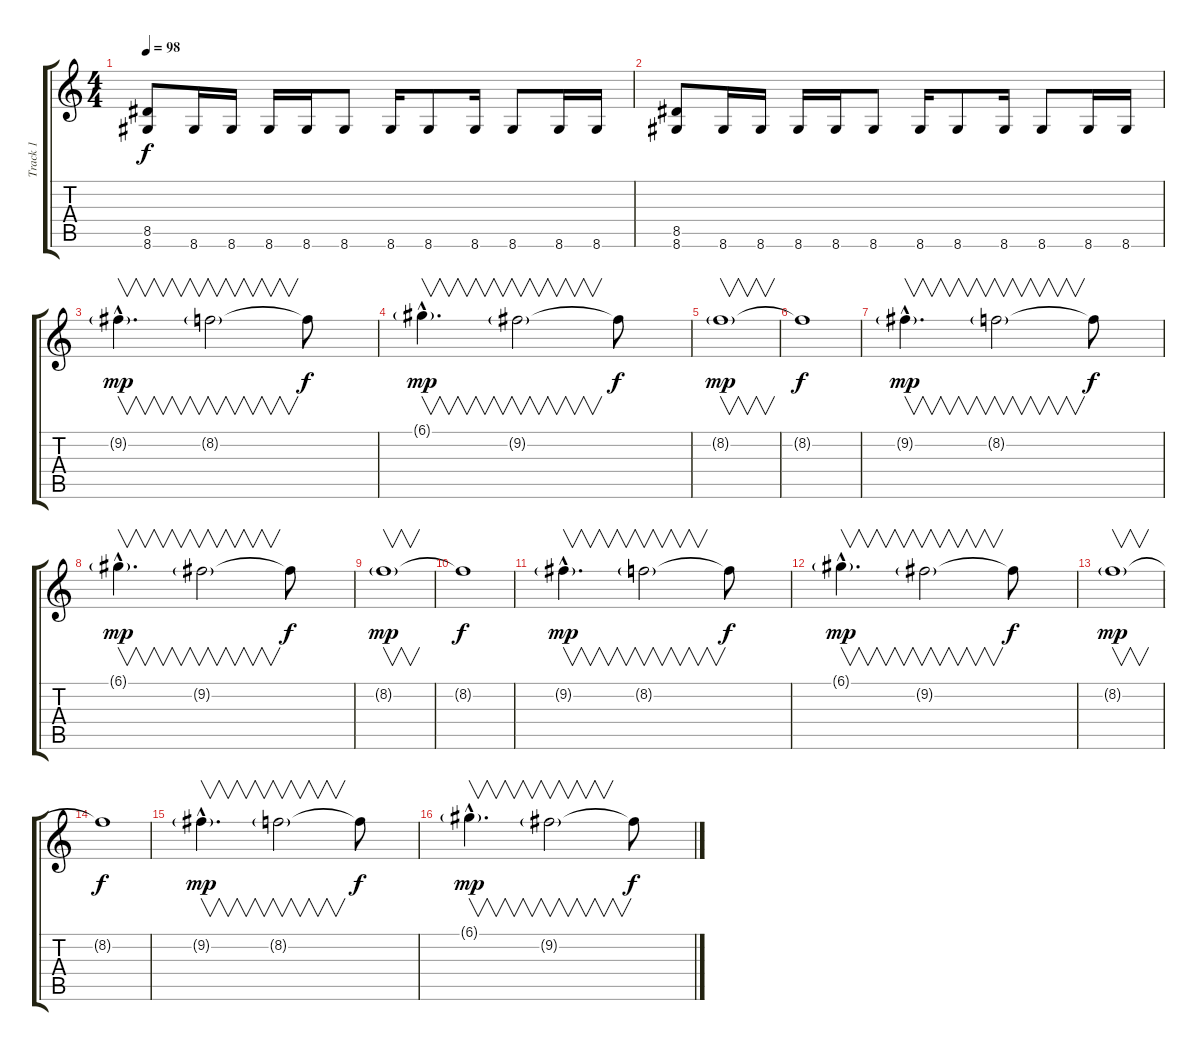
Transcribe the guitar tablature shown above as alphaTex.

\track ("Track 1" "Track 1") {instrument overdrivenguitar}
\staff {score tabs}
\tuning (D4 A3 F3 C3 G2 C2) {hide}
\ts (4 4)
\tempo 98
\clef g2
\ks c
(8.5 8.6).8{dy f} 8.6.16 8.6.16 8.6.16 8.6.16 8.6.8 8.6.16 8.6.8 8.6.16 8.6.8 8.6.16 8.6.16 |
(8.5 8.6).8 8.6.16 8.6.16 8.6.16 8.6.16 8.6.8 8.6.16 8.6.8 8.6.16 8.6.8 8.6.16 8.6.16 |
9.2{g hac}.4{v d dy mp instrument pad1newage} 8.2{g}.2{v} 8.2{t}.8{dy f} |
6.1{g hac}.4{v d dy mp} 9.2{g}.2{v} 9.2{t}.8{dy f} |
8.2{g}.1{v dy mp} |
8.2{t}.1{dy f} |
9.2{g hac}.4{v d dy mp instrument pad1newage} 8.2{g}.2{v} 8.2{t}.8{dy f} |
6.1{g hac}.4{v d dy mp} 9.2{g}.2{v} 9.2{t}.8{dy f} |
8.2{g}.1{v dy mp} |
8.2{t}.1{dy f} |
9.2{g hac}.4{v d dy mp instrument pad1newage} 8.2{g}.2{v} 8.2{t}.8{dy f} |
6.1{g hac}.4{v d dy mp} 9.2{g}.2{v} 9.2{t}.8{dy f} |
8.2{g}.1{v dy mp} |
8.2{t}.1{dy f} |
9.2{g hac}.4{v d dy mp instrument pad1newage} 8.2{g}.2{v} 8.2{t}.8{dy f} |
6.1{g hac}.4{v d dy mp} 9.2{g}.2{v} 9.2{t}.8{dy f}
